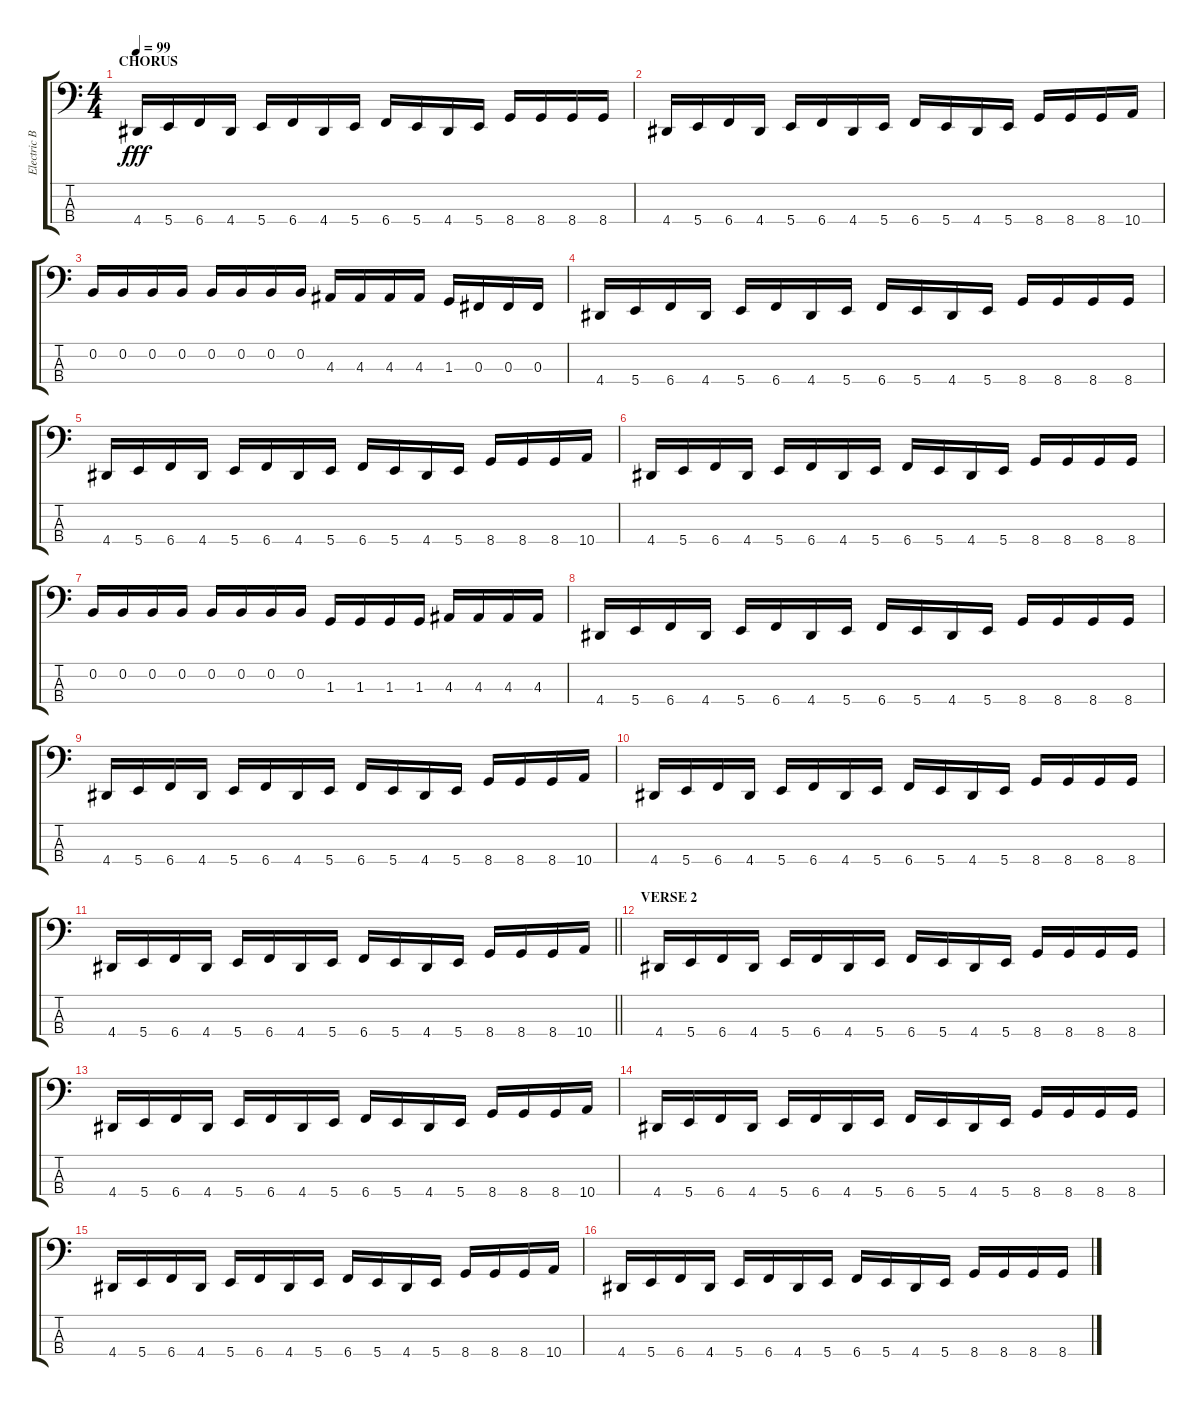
\track ("Electric Bass" "Electric B") {instrument electricbassfinger}
\staff {score tabs}
\tuning (E2 B1 Gb1 B0) {hide}
\ts (4 4)
\section ("" "CHORUS")
\tempo 99
\clef f4
\ks c
4.4.16{dy fff} 5.4.16 6.4.16 4.4.16 5.4.16 6.4.16 4.4.16 5.4.16 6.4.16 5.4.16 4.4.16 5.4.16 8.4.16 8.4.16 8.4.16 8.4.16 |
4.4.16 5.4.16 6.4.16 4.4.16 5.4.16 6.4.16 4.4.16 5.4.16 6.4.16 5.4.16 4.4.16 5.4.16 8.4.16 8.4.16 8.4.16 10.4.16 |
0.2.16 0.2.16 0.2.16 0.2.16 0.2.16 0.2.16 0.2.16 0.2.16 4.3.16 4.3.16 4.3.16 4.3.16 1.3.16 0.3.16 0.3.16 0.3.16 |
4.4.16 5.4.16 6.4.16 4.4.16 5.4.16 6.4.16 4.4.16 5.4.16 6.4.16 5.4.16 4.4.16 5.4.16 8.4.16 8.4.16 8.4.16 8.4.16 |
4.4.16 5.4.16 6.4.16 4.4.16 5.4.16 6.4.16 4.4.16 5.4.16 6.4.16 5.4.16 4.4.16 5.4.16 8.4.16 8.4.16 8.4.16 10.4.16 |
4.4.16 5.4.16 6.4.16 4.4.16 5.4.16 6.4.16 4.4.16 5.4.16 6.4.16 5.4.16 4.4.16 5.4.16 8.4.16 8.4.16 8.4.16 8.4.16 |
0.2.16 0.2.16 0.2.16 0.2.16 0.2.16 0.2.16 0.2.16 0.2.16 1.3.16 1.3.16 1.3.16 1.3.16 4.3.16 4.3.16 4.3.16 4.3.16 |
4.4.16 5.4.16 6.4.16 4.4.16 5.4.16 6.4.16 4.4.16 5.4.16 6.4.16 5.4.16 4.4.16 5.4.16 8.4.16 8.4.16 8.4.16 8.4.16 |
4.4.16 5.4.16 6.4.16 4.4.16 5.4.16 6.4.16 4.4.16 5.4.16 6.4.16 5.4.16 4.4.16 5.4.16 8.4.16 8.4.16 8.4.16 10.4.16 |
4.4.16 5.4.16 6.4.16 4.4.16 5.4.16 6.4.16 4.4.16 5.4.16 6.4.16 5.4.16 4.4.16 5.4.16 8.4.16 8.4.16 8.4.16 8.4.16 |
\barLineRight lightlight
4.4.16 5.4.16 6.4.16 4.4.16 5.4.16 6.4.16 4.4.16 5.4.16 6.4.16 5.4.16 4.4.16 5.4.16 8.4.16 8.4.16 8.4.16 10.4.16 |
\section ("" "VERSE 2")
4.4.16 5.4.16 6.4.16 4.4.16 5.4.16 6.4.16 4.4.16 5.4.16 6.4.16 5.4.16 4.4.16 5.4.16 8.4.16 8.4.16 8.4.16 8.4.16 |
4.4.16 5.4.16 6.4.16 4.4.16 5.4.16 6.4.16 4.4.16 5.4.16 6.4.16 5.4.16 4.4.16 5.4.16 8.4.16 8.4.16 8.4.16 10.4.16 |
4.4.16 5.4.16 6.4.16 4.4.16 5.4.16 6.4.16 4.4.16 5.4.16 6.4.16 5.4.16 4.4.16 5.4.16 8.4.16 8.4.16 8.4.16 8.4.16 |
4.4.16 5.4.16 6.4.16 4.4.16 5.4.16 6.4.16 4.4.16 5.4.16 6.4.16 5.4.16 4.4.16 5.4.16 8.4.16 8.4.16 8.4.16 10.4.16 |
4.4.16 5.4.16 6.4.16 4.4.16 5.4.16 6.4.16 4.4.16 5.4.16 6.4.16 5.4.16 4.4.16 5.4.16 8.4.16 8.4.16 8.4.16 8.4.16
